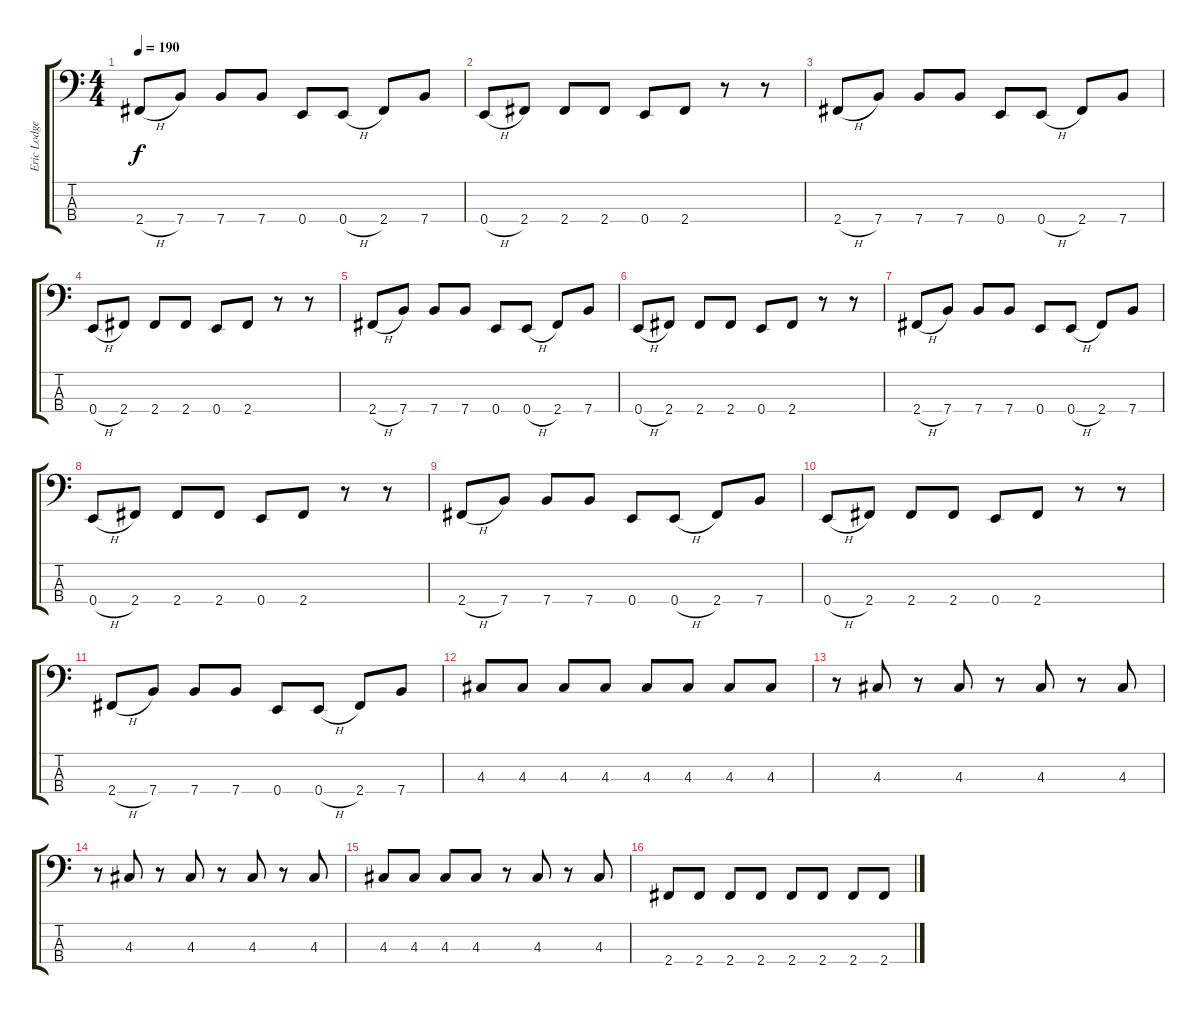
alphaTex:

\track ("Eric Lodge" "Eric Lodge") {instrument electricbassfinger}
\staff {score tabs}
\tuning (G2 D2 A1 E1) {hide}
\ts (4 4)
\tempo 190
\clef f4
\ks c
2.4{h}.8{dy f} 7.4.8 7.4.8 7.4.8 0.4.8 0.4{h}.8 2.4.8 7.4.8 |
0.4{h}.8 2.4.8 2.4.8 2.4.8 0.4.8 2.4.8 r.8 r.8 |
2.4{h}.8 7.4.8 7.4.8 7.4.8 0.4.8 0.4{h}.8 2.4.8 7.4.8 |
0.4{h}.8 2.4.8 2.4.8 2.4.8 0.4.8 2.4.8 r.8 r.8 |
2.4{h}.8 7.4.8 7.4.8 7.4.8 0.4.8 0.4{h}.8 2.4.8 7.4.8 |
0.4{h}.8 2.4.8 2.4.8 2.4.8 0.4.8 2.4.8 r.8 r.8 |
2.4{h}.8 7.4.8 7.4.8 7.4.8 0.4.8 0.4{h}.8 2.4.8 7.4.8 |
0.4{h}.8 2.4.8 2.4.8 2.4.8 0.4.8 2.4.8 r.8 r.8 |
2.4{h}.8 7.4.8 7.4.8 7.4.8 0.4.8 0.4{h}.8 2.4.8 7.4.8 |
0.4{h}.8 2.4.8 2.4.8 2.4.8 0.4.8 2.4.8 r.8 r.8 |
2.4{h}.8 7.4.8 7.4.8 7.4.8 0.4.8 0.4{h}.8 2.4.8 7.4.8 |
4.3.8 4.3.8 4.3.8 4.3.8 4.3.8 4.3.8 4.3.8 4.3.8 |
r.8 4.3.8 r.8 4.3.8 r.8 4.3.8 r.8 4.3.8 |
r.8 4.3.8 r.8 4.3.8 r.8 4.3.8 r.8 4.3.8 |
4.3.8 4.3.8 4.3.8 4.3.8 r.8 4.3.8 r.8 4.3.8 |
2.4.8 2.4.8 2.4.8 2.4.8 2.4.8 2.4.8 2.4.8 2.4.8
